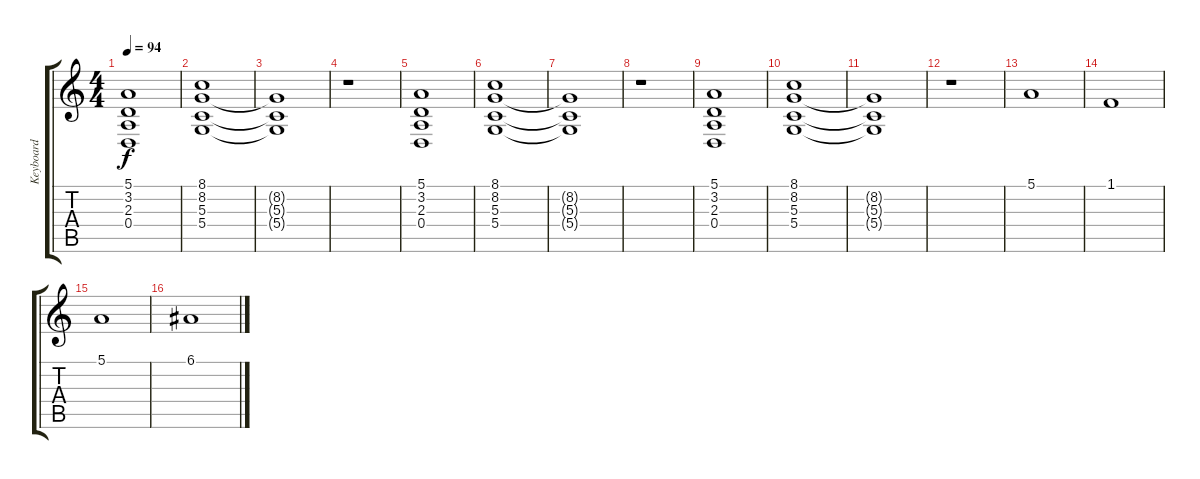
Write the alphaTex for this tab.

\track ("Keyboard" "Keyboard") {instrument stringensemble1}
\staff {score tabs}
\tuning (E4 B3 G3 D3 A2 D2) {hide}
\ts (4 4)
\tempo 94
\clef g2
\ks c
(5.1 3.2 2.3 0.4).1{dy f} |
(8.1 8.2 5.3 5.4).1 |
(8.2{t} 5.3{t} 5.4{t}).1 |
r.1 |
(5.1 3.2 2.3 0.4).1 |
(8.1 8.2 5.3 5.4).1 |
(8.2{t} 5.3{t} 5.4{t}).1 |
r.1 |
(5.1 3.2 2.3 0.4).1 |
(8.1 8.2 5.3 5.4).1 |
(8.2{t} 5.3{t} 5.4{t}).1 |
r.1 |
5.1.1{volume 13} |
1.1.1 |
5.1.1 |
6.1.1
